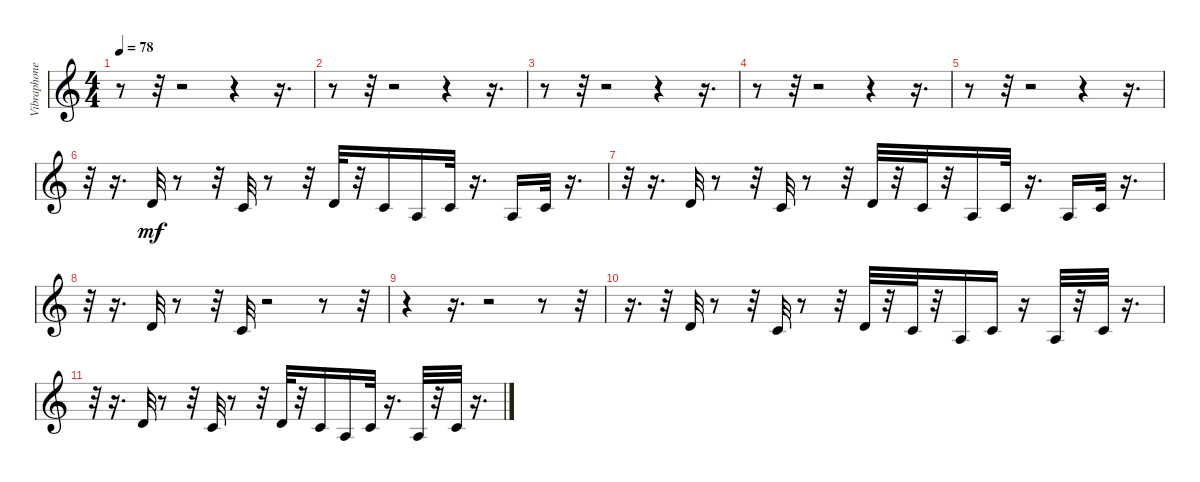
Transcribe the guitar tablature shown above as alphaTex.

\track ("Vibraphone          " "Vibraphone") {instrument vibraphone}
\staff {score}
\tuning (E4 B3 G3 D3 A2 E2 B1) {hide}
\ts (4 4)
\tempo 78
\clef g2
\ks c
r.8{dy mf} r.32 r.2 r.4 r.16{d} |
r.8 r.32 r.2 r.4 r.16{d} |
r.8 r.32 r.2 r.4 r.16{d} |
r.8 r.32 r.2 r.4 r.16{d} |
r.8 r.32 r.2 r.4 r.16{d} |
r.32 r.16{d} 3.2.32 r.8 r.32 1.2.32 r.8 r.32 3.2.32 r.32 1.2.16 2.3.16 1.2.32 r.16{d} 2.3.16 1.2.32 r.16{d} |
r.32 r.16{d} 3.2.32 r.8 r.32 1.2.32 r.8 r.32 3.2.32 r.32 1.2.32 r.32 2.3.16 1.2.32 r.16{d} 2.3.16 1.2.32 r.16{d} |
r.32 r.16{d} 3.2.32 r.8 r.32 1.2.32 r.2 r.8 r.32 |
r.4 r.16{d} r.2 r.8 r.32 |
r.16{d} r.32 3.2.32 r.8 r.32 1.2.32 r.8 r.32 3.2.32 r.32 1.2.32 r.32 2.3.16 1.2.16 r.16 2.3.32 r.32 1.2.32 r.16{d} |
r.32 r.16{d} 3.2.32 r.8 r.32 1.2.32 r.8 r.32 3.2.32 r.32 1.2.16 2.3.16 1.2.32 r.16{d} 2.3.32 r.32 1.2.32 r.16{d}
